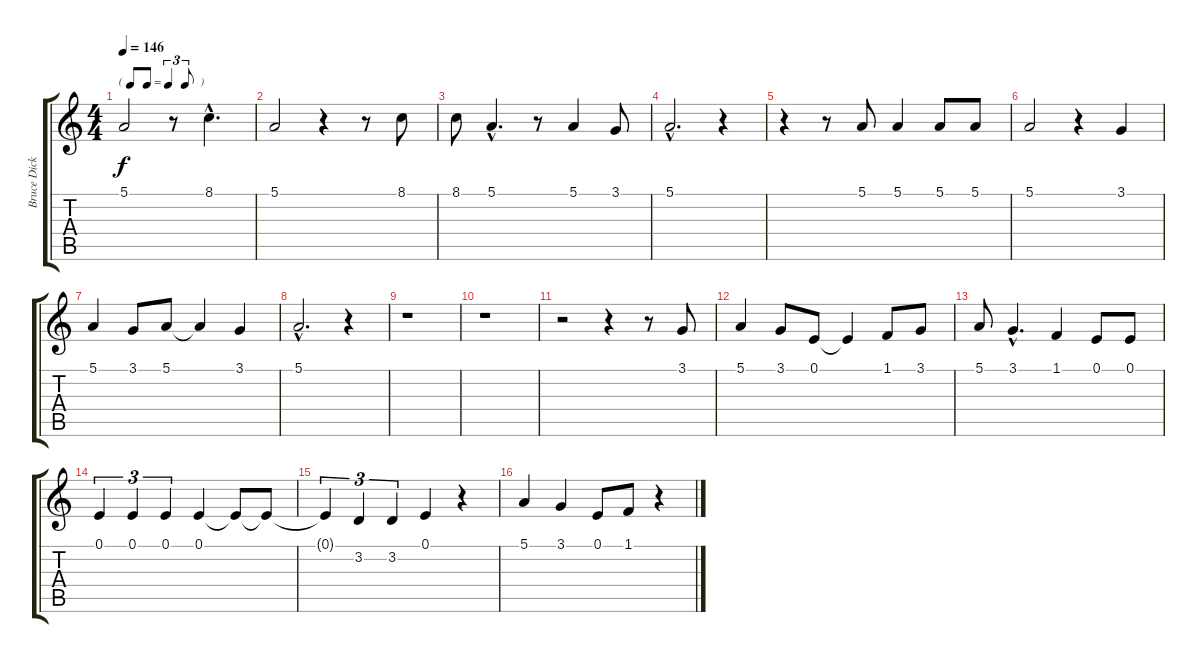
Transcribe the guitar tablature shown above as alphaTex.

\track ("Bruce Dickinson" "Bruce Dick") {instrument synthvoice}
\staff {score tabs}
\tuning (E4 B3 G3 D3 A2 E2) {hide}
\ts (4 4)
\tf triplet8th
\tempo 146
\clef g2
\ks c
5.1.2{dy f} r.8 8.1{hac}.4{d} |
5.1.2 r.4 r.8 8.1.8 |
8.1.8 5.1{hac}.4{d} r.8 5.1.4 3.1.8 |
5.1{hac}.2{d} r.4 |
r.4 r.8 5.1.8 5.1.4 5.1.8 5.1.8 |
5.1.2 r.4 3.1.4 |
5.1.4 3.1.8 5.1.8 5.1{t}.4 3.1.4 |
5.1{hac}.2{d} r.4 |
r.1 |
r.1 |
r.2 r.4 r.8 3.1.8 |
5.1.4 3.1.8 0.1.8 0.1{t}.4 1.1.8 3.1.8 |
5.1.8 3.1{hac}.4{d} 1.1.4 0.1.8 0.1.8 |
0.1.4{tu (3 2)} 0.1.4{tu (3 2)} 0.1.4{tu (3 2)} 0.1.4 0.1{t}.8 0.1{t}.8 |
0.1{t}.4{tu (3 2)} 3.2.4{tu (3 2)} 3.2.4{tu (3 2)} 0.1.4 r.4 |
5.1.4 3.1.4 0.1.8 1.1.8 r.4
